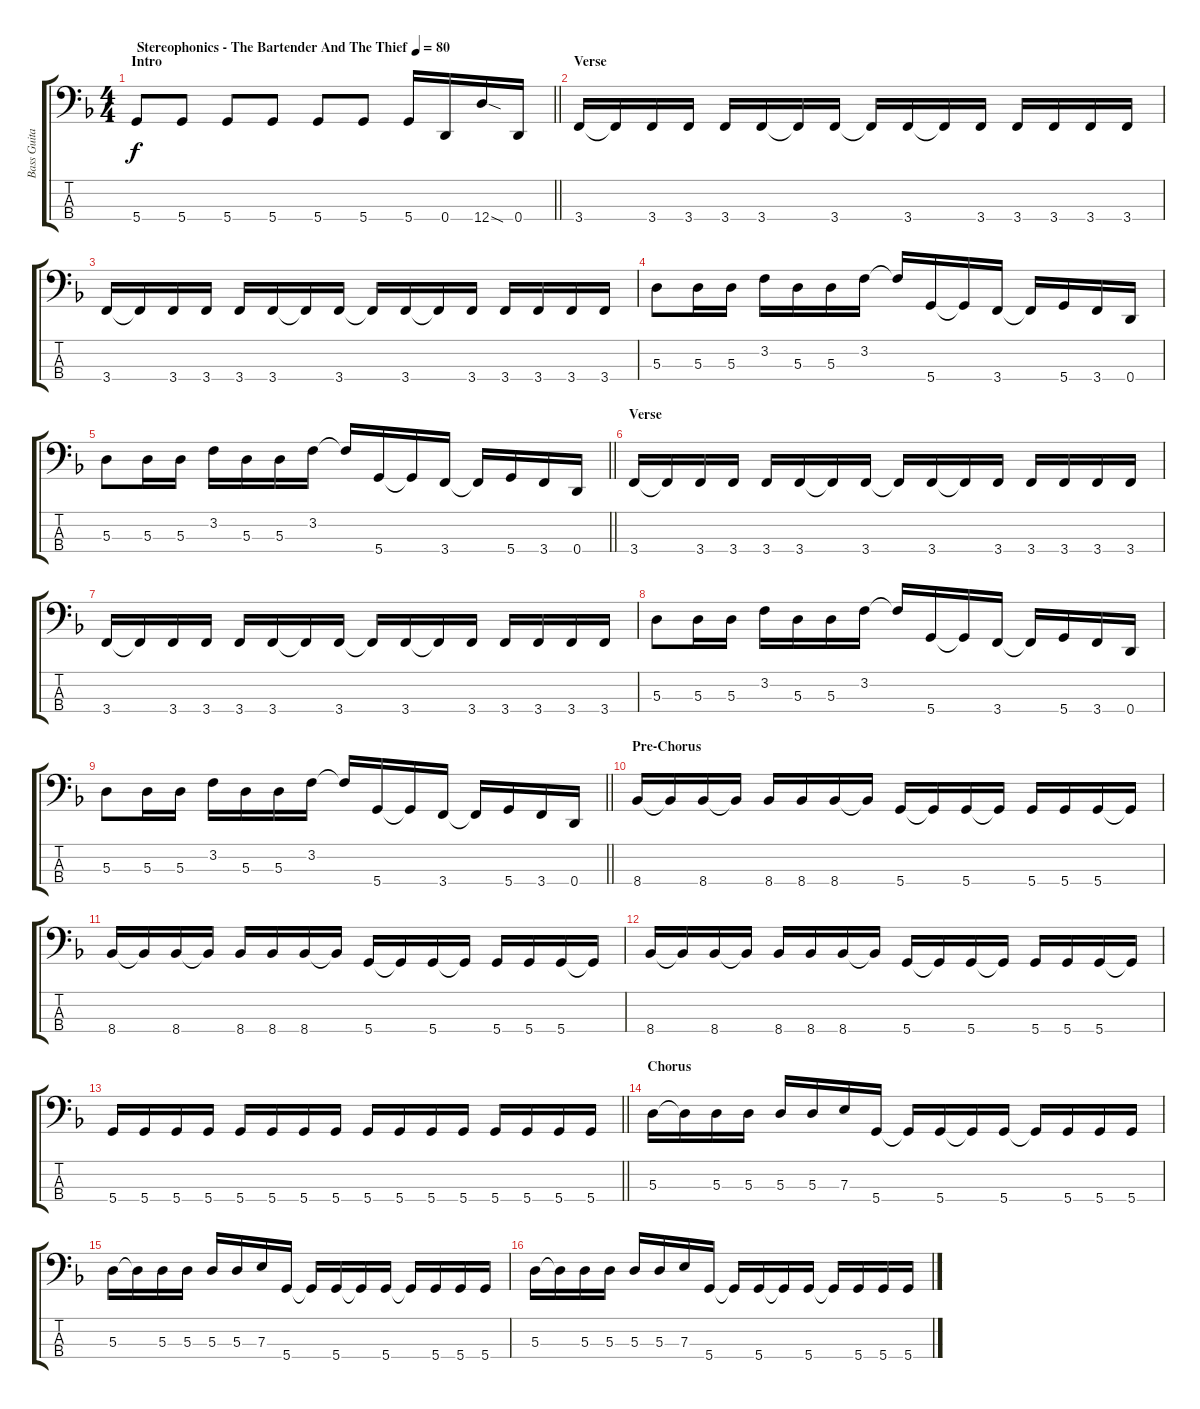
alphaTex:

\track ("Bass Guitar" "Bass Guita") {instrument electricbassfinger}
\staff {score tabs}
\tuning (G2 D2 A1 D1) {hide}
\ts (4 4)
\section ("" "Intro")
\tempo (80 "Stereophonics - The Bartender And The Thief")
\clef f4
\barLineRight lightlight
\ks f
5.4.8{dy f instrument electricbassfinger} 5.4.8 5.4.8 5.4.8 5.4.8 5.4.8 5.4.16 0.4.16 12.4{sod}.16 0.4.16 |
\section ("" "Verse")
3.4.16 3.4{t}.16 3.4.16 3.4.16 3.4.16 3.4.16 3.4{t}.16 3.4.16 3.4{t}.16 3.4.16 3.4{t}.16 3.4.16 3.4.16 3.4.16 3.4.16 3.4.16 |
3.4.16 3.4{t}.16 3.4.16 3.4.16 3.4.16 3.4.16 3.4{t}.16 3.4.16 3.4{t}.16 3.4.16 3.4{t}.16 3.4.16 3.4.16 3.4.16 3.4.16 3.4.16 |
5.3.8 5.3.16 5.3.16 3.2.16 5.3.16 5.3.16 3.2.16 3.2{t}.16 5.4.16 5.4{t}.16 3.4.16 3.4{t}.16 5.4.16 3.4.16 0.4.16 |
\barLineRight lightlight
5.3.8 5.3.16 5.3.16 3.2.16 5.3.16 5.3.16 3.2.16 3.2{t}.16 5.4.16 5.4{t}.16 3.4.16 3.4{t}.16 5.4.16 3.4.16 0.4.16 |
\section ("" "Verse")
3.4.16 3.4{t}.16 3.4.16 3.4.16 3.4.16 3.4.16 3.4{t}.16 3.4.16 3.4{t}.16 3.4.16 3.4{t}.16 3.4.16 3.4.16 3.4.16 3.4.16 3.4.16 |
3.4.16 3.4{t}.16 3.4.16 3.4.16 3.4.16 3.4.16 3.4{t}.16 3.4.16 3.4{t}.16 3.4.16 3.4{t}.16 3.4.16 3.4.16 3.4.16 3.4.16 3.4.16 |
5.3.8 5.3.16 5.3.16 3.2.16 5.3.16 5.3.16 3.2.16 3.2{t}.16 5.4.16 5.4{t}.16 3.4.16 3.4{t}.16 5.4.16 3.4.16 0.4.16 |
\barLineRight lightlight
5.3.8 5.3.16 5.3.16 3.2.16 5.3.16 5.3.16 3.2.16 3.2{t}.16 5.4.16 5.4{t}.16 3.4.16 3.4{t}.16 5.4.16 3.4.16 0.4.16 |
\section ("" "Pre-Chorus")
8.4.16 8.4{t}.16 8.4.16 8.4{t}.16 8.4.16 8.4.16 8.4.16 8.4{t}.16 5.4.16 5.4{t}.16 5.4.16 5.4{t}.16 5.4.16 5.4.16 5.4.16 5.4{t}.16 |
8.4.16 8.4{t}.16 8.4.16 8.4{t}.16 8.4.16 8.4.16 8.4.16 8.4{t}.16 5.4.16 5.4{t}.16 5.4.16 5.4{t}.16 5.4.16 5.4.16 5.4.16 5.4{t}.16 |
8.4.16 8.4{t}.16 8.4.16 8.4{t}.16 8.4.16 8.4.16 8.4.16 8.4{t}.16 5.4.16 5.4{t}.16 5.4.16 5.4{t}.16 5.4.16 5.4.16 5.4.16 5.4{t}.16 |
\barLineRight lightlight
5.4.16 5.4.16 5.4.16 5.4.16 5.4.16 5.4.16 5.4.16 5.4.16 5.4.16 5.4.16 5.4.16 5.4.16 5.4.16 5.4.16 5.4.16 5.4.16 |
\section ("" "Chorus")
5.3.16 5.3{t}.16 5.3.16 5.3.16 5.3.16 5.3.16 7.3.16 5.4.16 5.4{t}.16 5.4.16 5.4{t}.16 5.4.16 5.4{t}.16 5.4.16 5.4.16 5.4.16 |
5.3.16 5.3{t}.16 5.3.16 5.3.16 5.3.16 5.3.16 7.3.16 5.4.16 5.4{t}.16 5.4.16 5.4{t}.16 5.4.16 5.4{t}.16 5.4.16 5.4.16 5.4.16 |
5.3.16 5.3{t}.16 5.3.16 5.3.16 5.3.16 5.3.16 7.3.16 5.4.16 5.4{t}.16 5.4.16 5.4{t}.16 5.4.16 5.4{t}.16 5.4.16 5.4.16 5.4.16
